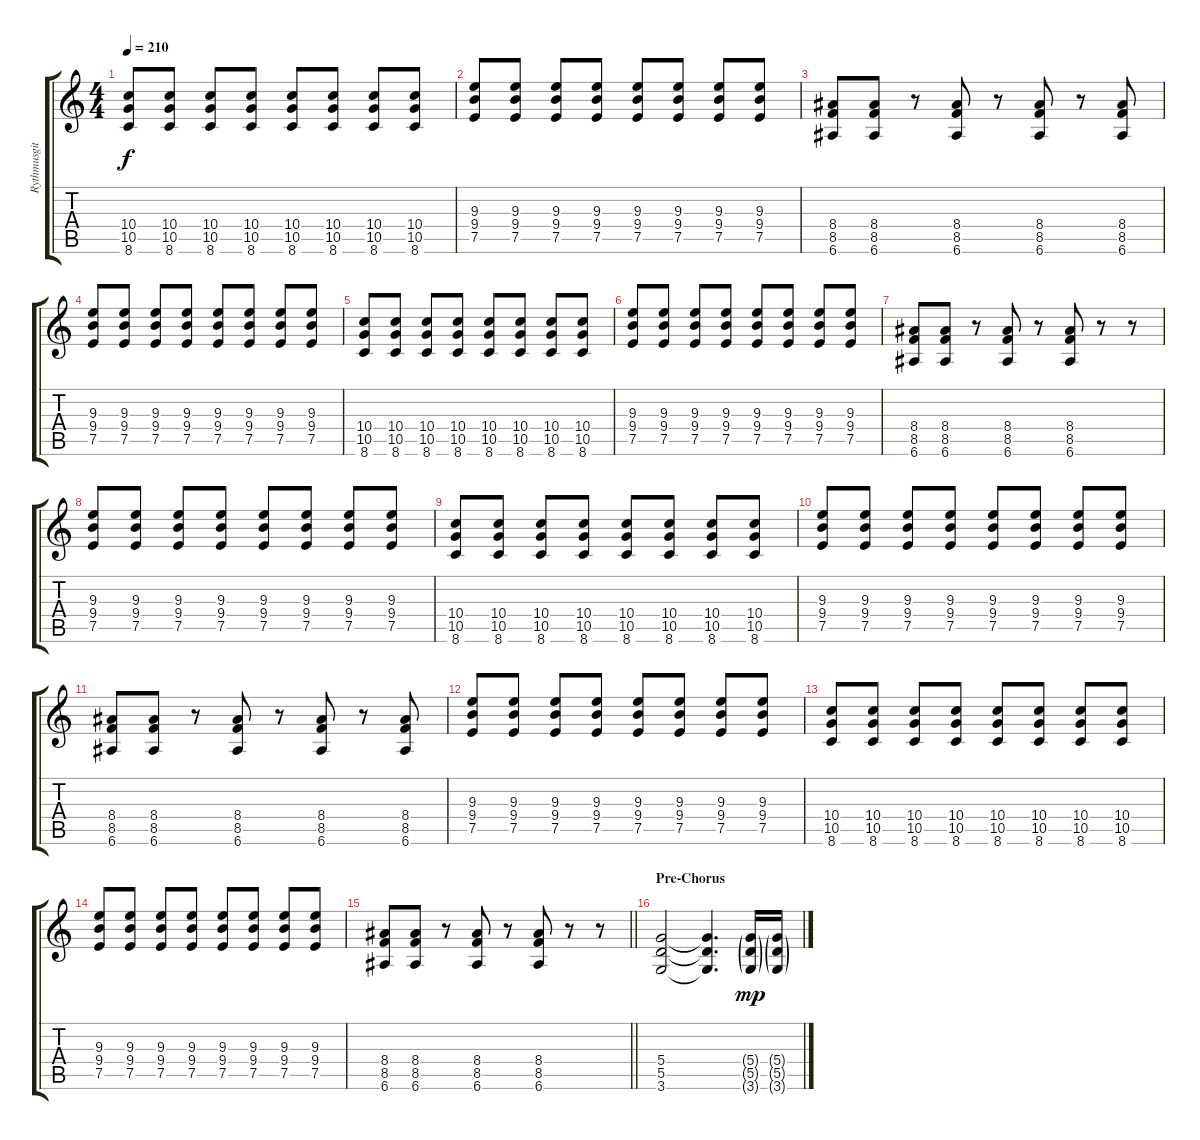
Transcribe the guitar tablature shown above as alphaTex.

\track ("Rythmusgitarre" "Rythmusgit") {instrument distortionguitar}
\staff {score tabs}
\tuning (E4 B3 G3 D3 A2 E2) {hide}
\ts (4 4)
\tempo 210
\clef g2
\ks c
(10.4 10.5 8.6).8{dy f} (10.4 10.5 8.6).8 (10.4 10.5 8.6).8 (10.4 10.5 8.6).8 (10.4 10.5 8.6).8 (10.4 10.5 8.6).8 (10.4 10.5 8.6).8 (10.4 10.5 8.6).8 |
(9.3 9.4 7.5).8 (9.3 9.4 7.5).8 (9.3 9.4 7.5).8 (9.3 9.4 7.5).8 (9.3 9.4 7.5).8 (9.3 9.4 7.5).8 (9.3 9.4 7.5).8 (9.3 9.4 7.5).8 |
(8.4 8.5 6.6).8 (8.4 8.5 6.6).8 r.8 (8.4 8.5 6.6).8 r.8 (8.4 8.5 6.6).8 r.8 (8.4 8.5 6.6).8 |
(9.3 9.4 7.5).8 (9.3 9.4 7.5).8 (9.3 9.4 7.5).8 (9.3 9.4 7.5).8 (9.3 9.4 7.5).8 (9.3 9.4 7.5).8 (9.3 9.4 7.5).8 (9.3 9.4 7.5).8 |
(10.4 10.5 8.6).8 (10.4 10.5 8.6).8 (10.4 10.5 8.6).8 (10.4 10.5 8.6).8 (10.4 10.5 8.6).8 (10.4 10.5 8.6).8 (10.4 10.5 8.6).8 (10.4 10.5 8.6).8 |
(9.3 9.4 7.5).8 (9.3 9.4 7.5).8 (9.3 9.4 7.5).8 (9.3 9.4 7.5).8 (9.3 9.4 7.5).8 (9.3 9.4 7.5).8 (9.3 9.4 7.5).8 (9.3 9.4 7.5).8 |
(8.4 8.5 6.6).8 (8.4 8.5 6.6).8 r.8 (8.4 8.5 6.6).8 r.8 (8.4 8.5 6.6).8 r.8 r.8 |
(9.3 9.4 7.5).8 (9.3 9.4 7.5).8 (9.3 9.4 7.5).8 (9.3 9.4 7.5).8 (9.3 9.4 7.5).8 (9.3 9.4 7.5).8 (9.3 9.4 7.5).8 (9.3 9.4 7.5).8 |
(10.4 10.5 8.6).8 (10.4 10.5 8.6).8 (10.4 10.5 8.6).8 (10.4 10.5 8.6).8 (10.4 10.5 8.6).8 (10.4 10.5 8.6).8 (10.4 10.5 8.6).8 (10.4 10.5 8.6).8 |
(9.3 9.4 7.5).8 (9.3 9.4 7.5).8 (9.3 9.4 7.5).8 (9.3 9.4 7.5).8 (9.3 9.4 7.5).8 (9.3 9.4 7.5).8 (9.3 9.4 7.5).8 (9.3 9.4 7.5).8 |
(8.4 8.5 6.6).8 (8.4 8.5 6.6).8 r.8 (8.4 8.5 6.6).8 r.8 (8.4 8.5 6.6).8 r.8 (8.4 8.5 6.6).8 |
(9.3 9.4 7.5).8 (9.3 9.4 7.5).8 (9.3 9.4 7.5).8 (9.3 9.4 7.5).8 (9.3 9.4 7.5).8 (9.3 9.4 7.5).8 (9.3 9.4 7.5).8 (9.3 9.4 7.5).8 |
(10.4 10.5 8.6).8 (10.4 10.5 8.6).8 (10.4 10.5 8.6).8 (10.4 10.5 8.6).8 (10.4 10.5 8.6).8 (10.4 10.5 8.6).8 (10.4 10.5 8.6).8 (10.4 10.5 8.6).8 |
(9.3 9.4 7.5).8 (9.3 9.4 7.5).8 (9.3 9.4 7.5).8 (9.3 9.4 7.5).8 (9.3 9.4 7.5).8 (9.3 9.4 7.5).8 (9.3 9.4 7.5).8 (9.3 9.4 7.5).8 |
\barLineRight lightlight
(8.4 8.5 6.6).8 (8.4 8.5 6.6).8 r.8 (8.4 8.5 6.6).8 r.8 (8.4 8.5 6.6).8 r.8 r.8 |
\section ("" "Pre-Chorus")
(5.4 5.5 3.6).2 (5.4{t} 5.5{t} 3.6{t}).4{d} (5.4{g} 5.5{g} 3.6{g}).16{dy mp} (5.4{g} 5.5{g} 3.6{g}).16
